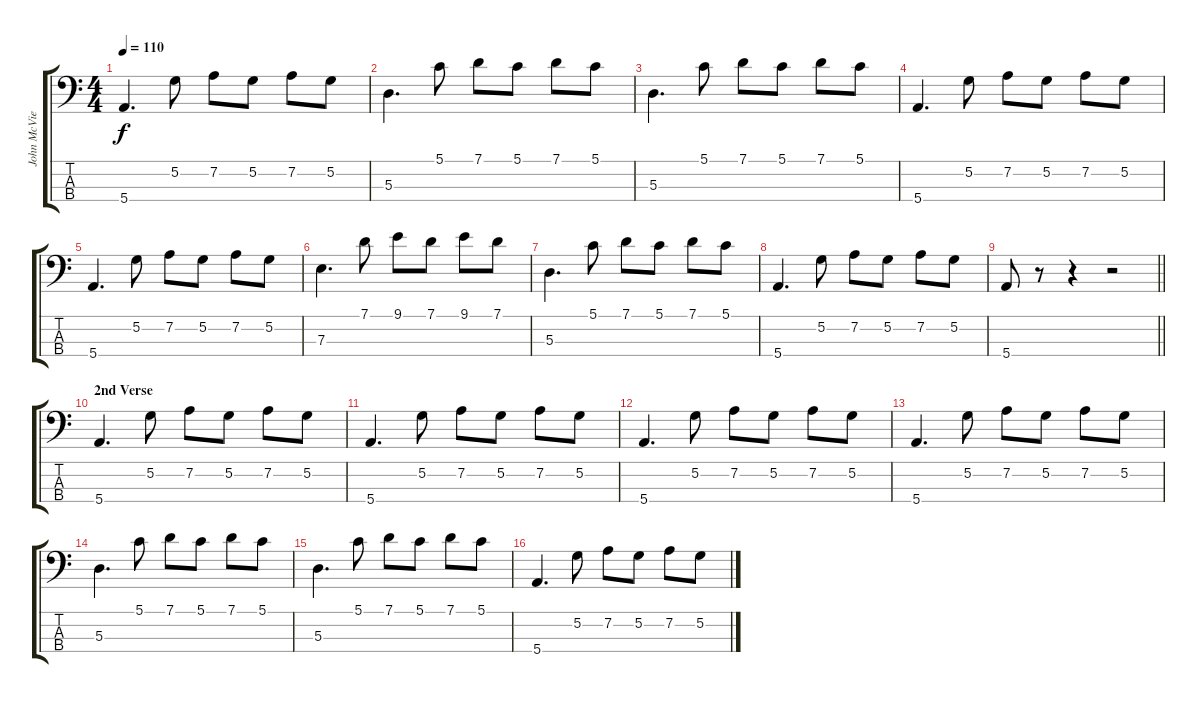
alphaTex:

\track ("John McVie - Bass" "John McVie") {instrument electricbassfinger}
\staff {score tabs}
\tuning (G2 D2 A1 E1) {hide}
\ts (4 4)
\tempo 110
\clef f4
\ks c
5.4.4{d dy f} 5.2.8 7.2.8 5.2.8 7.2.8 5.2.8 |
5.3.4{d} 5.1.8 7.1.8 5.1.8 7.1.8 5.1.8 |
5.3.4{d} 5.1.8 7.1.8 5.1.8 7.1.8 5.1.8 |
5.4.4{d} 5.2.8 7.2.8 5.2.8 7.2.8 5.2.8 |
5.4.4{d} 5.2.8 7.2.8 5.2.8 7.2.8 5.2.8 |
7.3.4{d} 7.1.8 9.1.8 7.1.8 9.1.8 7.1.8 |
5.3.4{d} 5.1.8 7.1.8 5.1.8 7.1.8 5.1.8 |
5.4.4{d} 5.2.8 7.2.8 5.2.8 7.2.8 5.2.8 |
\barLineRight lightlight
5.4.8 r.8 r.4 r.2 |
\section ("" "2nd Verse")
5.4.4{d} 5.2.8 7.2.8 5.2.8 7.2.8 5.2.8 |
5.4.4{d} 5.2.8 7.2.8 5.2.8 7.2.8 5.2.8 |
5.4.4{d} 5.2.8 7.2.8 5.2.8 7.2.8 5.2.8 |
5.4.4{d} 5.2.8 7.2.8 5.2.8 7.2.8 5.2.8 |
5.3.4{d} 5.1.8 7.1.8 5.1.8 7.1.8 5.1.8 |
5.3.4{d} 5.1.8 7.1.8 5.1.8 7.1.8 5.1.8 |
5.4.4{d} 5.2.8 7.2.8 5.2.8 7.2.8 5.2.8
